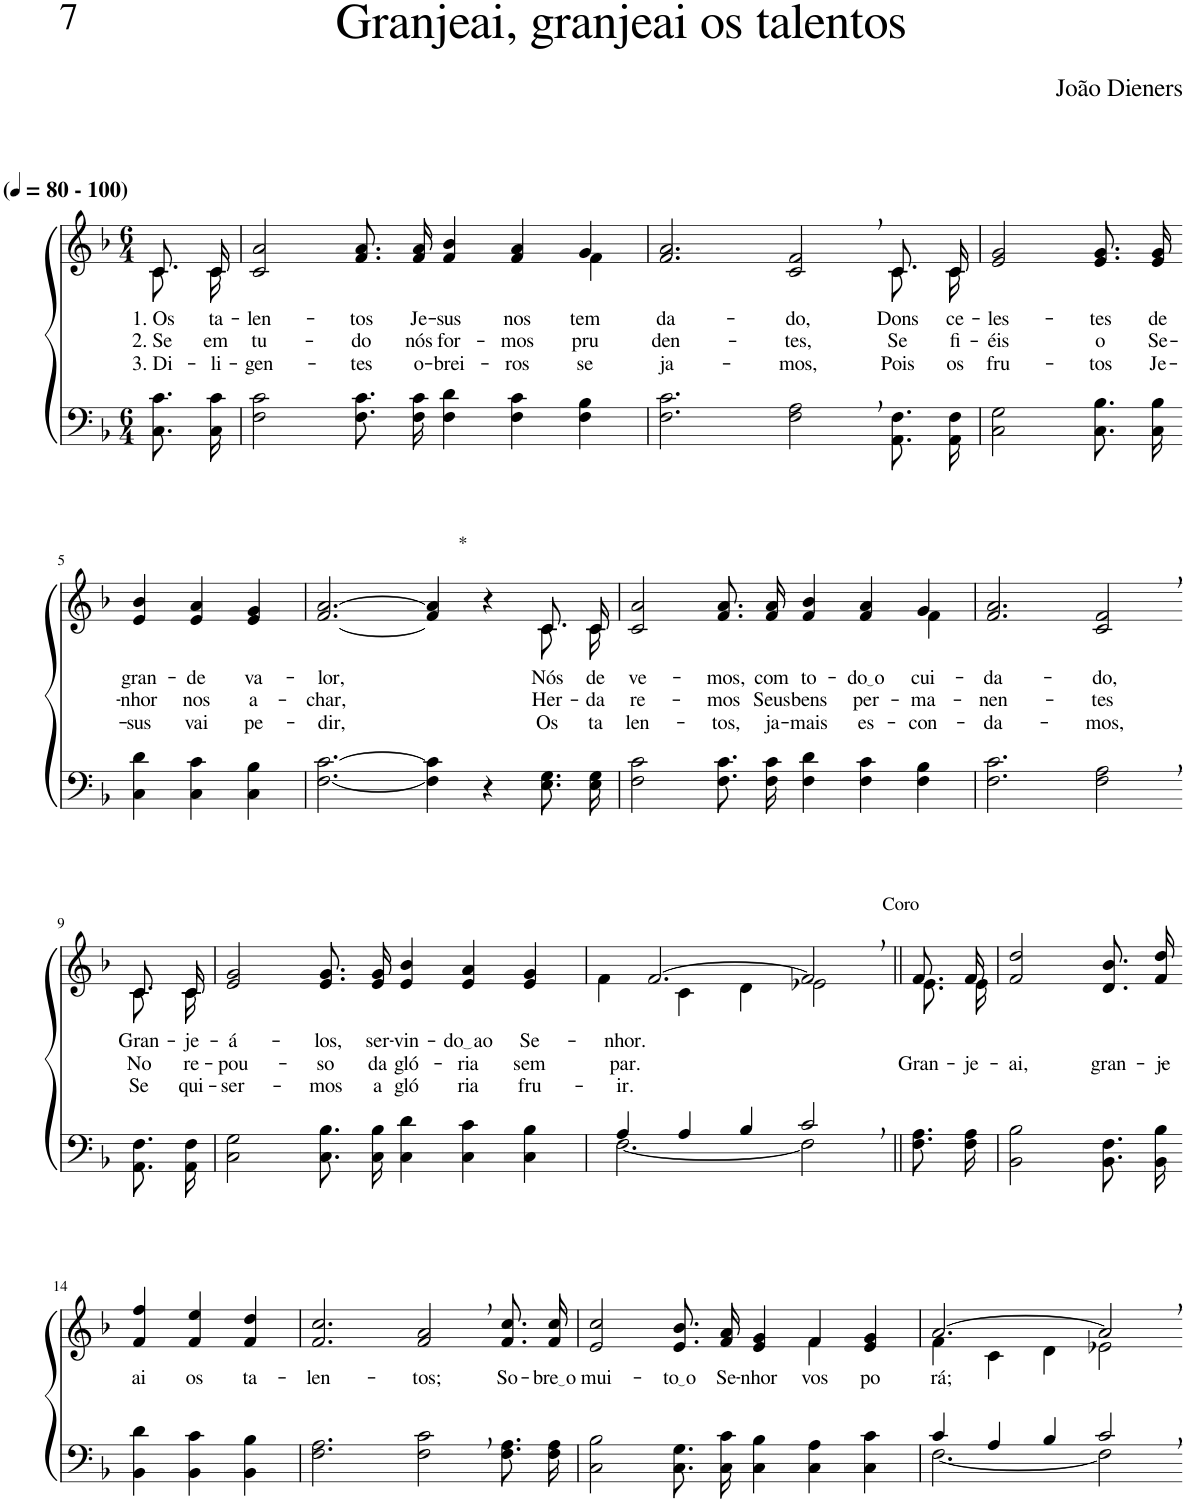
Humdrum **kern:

**kern	**kern	**text	**text	**text
*part2	*part1	*part1	*part1	*part1
*staff2	*staff1	*staff1	*staff1	*staff1
*I"Parte III e IV	*I"Parte I e II	*	*	*
*clefF4	*clefG2	*	*	*
*Trd1c2	*Trd1c2	*	*	*
*k[b-]	*k[b-]	*	*	*
*M6/4	*M6/4	*	*	*
*MM80	*MM80	*	*	*
=1	=1	=1	=1	=1
!	!LO:TX:a:B:t=(	!	!	!
!	!LO:TX:a:B:t=- 100)	!	!	!
!	!	!LO:LY:b	!LO:LY:b	!LO:LY:b
*	*^	*	*	*
8.C\ 8.c\L	8.c/L	8.c\L	1. Os	2. Se	3. Di-
!	!	!	!LO:LY:b	!LO:LY:b	!LO:LY:b
16C\ 16c\Jk	16c/Jk	16c\Jk	ta-	em	-li-
=2	=2	=2	=2	=2	=2
!	!	!	!LO:LY:b	!LO:LY:b	!LO:LY:b
2F\ 2c\	2c/ 2a/	4ryy	-len-	tu-	-gen-
!	!	!	!LO:LY:b	!LO:LY:b	!LO:LY:b
*	*v	*v	*	*	*
8.F\ 8.c\L	8.f/ 8.a/L	-tos	-do	-tes
!	!	!LO:LY:b	!LO:LY:b	!LO:LY:b
16F\ 16c\Jk	16f/ 16a/Jk	Je-	nós	o-
!	!	!LO:LY:b	!LO:LY:b	!LO:LY:b
4F\ 4d\	4f/ 4b-/	-sus	for-	-brei-
!	!	!LO:LY:b	!LO:LY:b	!LO:LY:b
4F\ 4c\	4f/ 4a/	nos	-mos	-ros
*	*^	*	*	*
!	!	!	!LO:LY:b	!LO:LY:b	!LO:LY:b
4F\ 4B-\	4g/	4f\	tem	pru-	se-
=3	=3	=3	=3	=3	=3
!	!	!	!LO:LY:b	!LO:LY:b	!LO:LY:b
2.F\ 2.c\	2.f/ 2.a/	4ryy	da-	-den-	-ja-
!	!	!	!LO:LY:b	!LO:LY:b	!LO:LY:b
*	*v	*v	*	*	*
2F\, 2A\,	2c/, 2f/,	-do,	-tes,	-mos,
!	!	!LO:LY:b	!LO:LY:b	!LO:LY:b
*	*^	*	*	*
8.AA/ 8.F/L	8.c/L	8.c\L	Dons	Se	Pois
!	!	!	!LO:LY:b	!LO:LY:b	!LO:LY:b
16AA/ 16F/Jk	16c/Jk	16c\Jk	ce-	fi-	os
=4	=4	=4	=4	=4	=4
!	!	!	!LO:LY:b	!LO:LY:b	!LO:LY:b
*	*v	*v	*	*	*
2C\ 2G\	2e/ 2g/	-les-	-éis	fru-
!	!	!LO:LY:b	!LO:LY:b	!LO:LY:b
8.C\ 8.B-\L	8.e/ 8.g/L	-tes	o	-tos
!	!	!LO:LY:b	!LO:LY:b	!LO:LY:b
16C\ 16B-\Jk	16e/ 16g/Jk	de	Se-	Je-
!!LO:LB:g=z
=5-	=5-	=5-	=5-	=5-
!	!	!LO:LY:b	!LO:LY:b	!LO:LY:b
4C\ 4d\	4e/ 4b-/	gran-	-nhor	-sus
!	!	!LO:LY:b	!LO:LY:b	!LO:LY:b
4C\ 4c\	4e/ 4a/	-de	nos	vai
!	!	!LO:LY:b	!LO:LY:b	!LO:LY:b
4C\ 4B-\	4e/ 4g/	va-	a-	pe-
=6	=6	=6	=6	=6
!	!	!LO:LY:b	!LO:LY:b	!LO:LY:b
*	*^	*	*	*
[2.F\ [2.c\	[2.f/ [2.a/	4ryy	-lor,-	-char,	-dir,-
!	!LO:TX:a:t=*	!	!	!	!
*	*v	*v	*	*	*
4F\] 4c\]	4f/] 4a/]	.	.	.
4r	4r	.	.	.
*	*^	*	*	*
!	!	!	!LO:LY:b	!LO:LY:b	!LO:LY:b
8.E\ 8.G\L	8.c/L	8.c\L	-Nós	Her-	-Os
!	!	!	!LO:LY:b	!LO:LY:b	!LO:LY:b
16E\ 16G\Jk	16c/Jk	16c\Jk	de-	-da-	ta-
=7	=7	=7	=7	=7	=7
!	!	!	!LO:LY:b	!LO:LY:b	!LO:LY:b
2F\ 2c\	2c/ 2a/	4ryy	-ve-	-re-	-len-
!	!	!	!LO:LY:b	!LO:LY:b	!LO:LY:b
*	*v	*v	*	*	*
8.F\ 8.c\L	8.f/ 8.a/L	-mos,	-mos	-tos,
!	!	!LO:LY:b	!LO:LY:b	!LO:LY:b
16F\ 16c\Jk	16f/ 16a/Jk	com	Seus	ja-
!	!	!LO:LY:b	!LO:LY:b	!LO:LY:b
4F\ 4d\	4f/ 4b-/	to-	bens	-mais
!	!	!LO:LY:b	!LO:LY:b	!LO:LY:b
4F\ 4c\	4f/ 4a/	do o	per-	es-
!	!	!LO:LY:b	!LO:LY:b	!LO:LY:b
*	*^	*	*	*
4F\ 4B-\	4g/	4f\	cui-	-ma-	-con-
=8	=8	=8	=8	=8	=8
!	!	!	!LO:LY:b	!LO:LY:b	!LO:LY:b
*	*v	*v	*	*	*
2.F\ 2.c\	2.f/ 2.a/	-da-	-nen-	-da-
!	!	!LO:LY:b	!LO:LY:b	!LO:LY:b
2F\, 2A\,	2c/, 2f/,	-do,	-tes	-mos,
!!LO:LB:g=z
=9-	=9-	=9-	=9-	=9-
!	!	!LO:LY:b	!LO:LY:b	!LO:LY:b
*	*^	*	*	*
8.AA/ 8.F/L	8.c\L	8.c/L	Gran-	No	Se
!	!	!	!LO:LY:b	!LO:LY:b	!LO:LY:b
16AA/ 16F/Jk	16c\Jk	16c/Jk	-je-	re-	qui-
=10	=10	=10	=10	=10	=10
!	!	!	!LO:LY:b	!LO:LY:b	!LO:LY:b
*	*v	*v	*	*	*
2C\ 2G\	2e/ 2g/	-á-	-pou-	-ser-
!	!	!LO:LY:b	!LO:LY:b	!LO:LY:b
8.C\ 8.B-\L	8.e/ 8.g/L	-los,	-so	-mos
!	!	!LO:LY:b	!LO:LY:b	!LO:LY:b
16C\ 16B-\Jk	16e/ 16g/Jk	ser-	da	a
!	!	!LO:LY:b	!LO:LY:b	!LO:LY:b
4C\ 4d\	4e/ 4b-/	-vin-	gló-	gló
!	!	!LO:LY:b	!LO:LY:b	!LO:LY:b
4C\ 4c\	4e/ 4a/	do ao	-ria	ria
!	!	!LO:LY:b	!LO:LY:b	!LO:LY:b
4C\ 4B-\	4e/ 4g/	Se-	sem	fru-
=11	=11	=11	=11	=11
*^	*	*	*	*
!	!	!	!LO:LY:b	!LO:LY:b	!LO:LY:b
*	*	*^	*	*	*
4A/	[2.F\	[2.f/	4f\	-nhor.	par.	-ir.
4A/	.	.	4c\	.	.	.
4B-/	.	.	4d\	.	.	.
!	!	!LO:TX:a:t=Coro	!	!	!	!
2c,/	2F\]	2f,/]	2e-X\	.	.	.
=12||	=12||	=12||	=12||	=12||	=12||	=12||
!	!	!	!	!	!LO:LY:b	!
*v	*v	*	*	*	*	*
8.F\ 8.A\L	8.f/L	8.e\L	.	Gran-	.
!	!	!	!	!LO:LY:b	!
16F\ 16A\Jk	16f/Jk	16e\Jk	.	-je-	.
=13	=13	=13	=13	=13	=13
!	!	!	!	!LO:LY:b	!
*	*v	*v	*	*	*
2BB-\ 2B-\	2f/ 2dd/	.	-ai,	.
!	!	!	!LO:LY:b	!
8.BB-\ 8.F\L	8.d/ 8.b-/L	.	gran-	.
!	!	!	!LO:LY:b	!
16BB-\ 16B-\Jk	16f/ 16dd/Jk	.	-je-	.
!!LO:LB:g=z
=14-	=14-	=14-	=14-	=14-
!	!	!LO:LY:b	!	!
4BB-\ 4d\	4f/ 4ff/	ai	.	.
!	!	!LO:LY:b	!	!
4BB-\ 4c\	4f/ 4ee/	os	.	.
!	!	!LO:LY:b	!	!
4BB-\ 4B-\	4f/ 4dd/	ta-	.	.
=15	=15	=15	=15	=15
!	!	!LO:LY:b	!	!
2.F\ 2.A\	2.f/ 2.cc/	-len-	.	.
!	!	!LO:LY:b	!	!
2F\, 2c\,	2f/, 2a/,	-tos;	.	.
!	!	!LO:LY:b	!	!
8.F\ 8.A\L	8.f/ 8.cc/L	So-	.	.
!	!	!LO:LY:b	!	!
16F\ 16A\Jk	16f/ 16cc/Jk	bre o	.	.
=16	=16	=16	=16	=16
!	!	!LO:LY:b	!	!
*	*^	*	*	*
2C\ 2B-\	2e/ 2cc/	1ryy	mui-	.	.
!	!	!	!LO:LY:b	!	!
8.C\ 8.G\L	8.e/ 8.b-/L	.	to o	.	.
!	!	!	!LO:LY:b	!	!
16C\ 16c\Jk	16f/ 16a/Jk	.	Se-	.	.
!	!	!	!LO:LY:b	!	!
4C\ 4B-\	4e/ 4g/	.	-nhor	.	.
!	!	!	!LO:LY:b	!	!
4C\ 4A\	4f/	4f\	vos	.	.
!	!	!	!LO:LY:b	!	!
4C\ 4c\	4e/ 4g/	4ryy	po-	.	.
=17	=17	=17	=17	=17	=17
*^	*	*	*	*	*
!	!	!	!	!LO:LY:b	!	!
4c/	[2.F\	[2.a/	4f\	-rá;	.	.
4A/	.	.	4c\	.	.	.
4B-/	.	.	4d\	.	.	.
2c,/	2F\]	2a,/]	2e-X\	.	.	.
*v	*v	*	*	*	*	*
*	*v	*v	*	*	*
=-	=-	=-	=-	=-
*-	*-	*-	*-	*-
